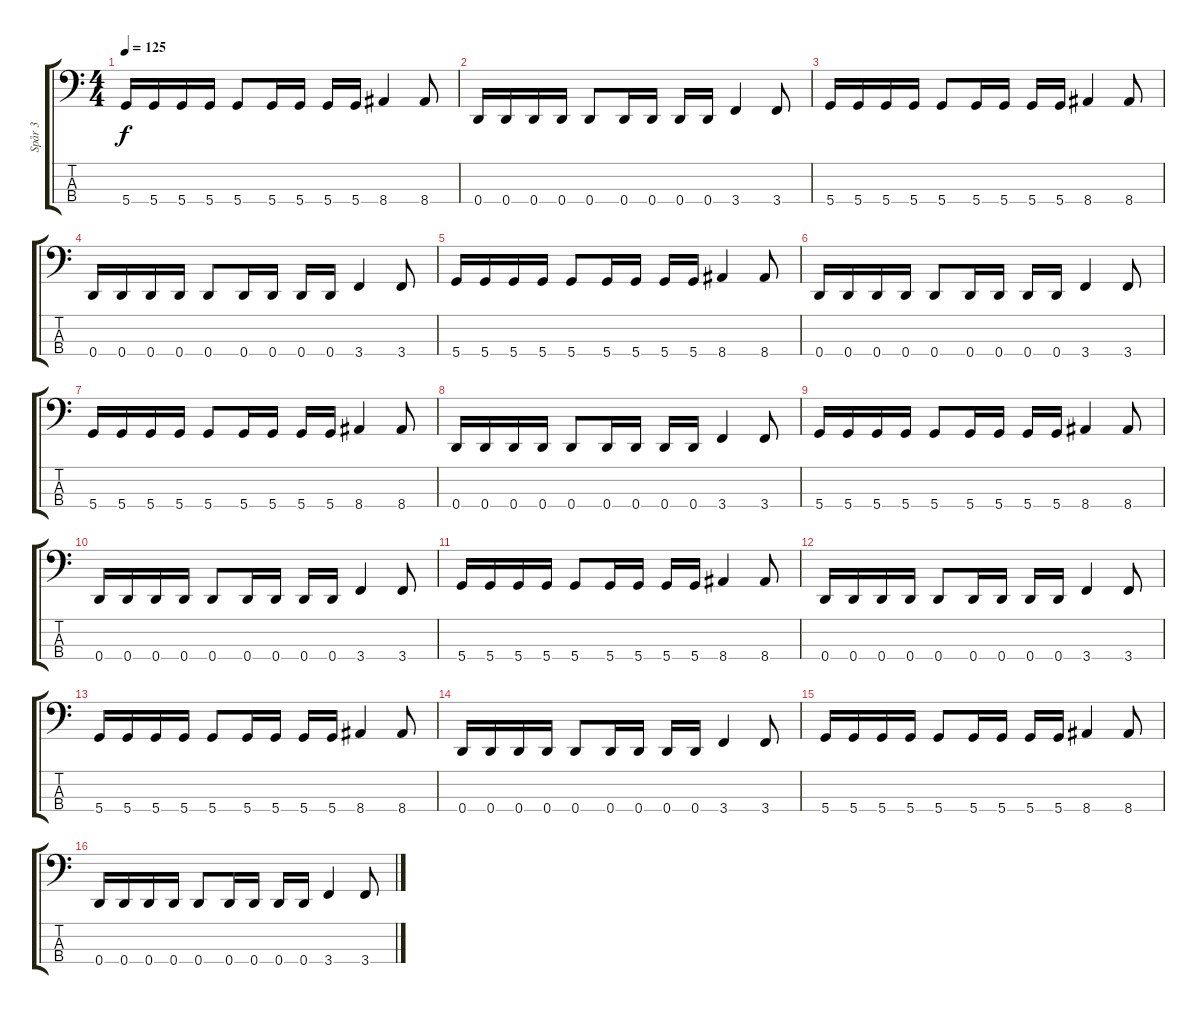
\track ("Spår 3" "Spår 3") {instrument electricbassfinger}
\staff {score tabs}
\tuning (G2 D2 A1 D1) {hide}
\ts (4 4)
\tempo 125
\clef f4
\ks c
5.4.16{dy f} 5.4.16 5.4.16 5.4.16 5.4.8 5.4.16 5.4.16 5.4.16 5.4.16 8.4.4 8.4.8 |
0.4.16 0.4.16 0.4.16 0.4.16 0.4.8 0.4.16 0.4.16 0.4.16 0.4.16 3.4.4 3.4.8 |
5.4.16 5.4.16 5.4.16 5.4.16 5.4.8 5.4.16 5.4.16 5.4.16 5.4.16 8.4.4 8.4.8 |
0.4.16 0.4.16 0.4.16 0.4.16 0.4.8 0.4.16 0.4.16 0.4.16 0.4.16 3.4.4 3.4.8 |
5.4.16 5.4.16 5.4.16 5.4.16 5.4.8 5.4.16 5.4.16 5.4.16 5.4.16 8.4.4 8.4.8 |
0.4.16 0.4.16 0.4.16 0.4.16 0.4.8 0.4.16 0.4.16 0.4.16 0.4.16 3.4.4 3.4.8 |
5.4.16 5.4.16 5.4.16 5.4.16 5.4.8 5.4.16 5.4.16 5.4.16 5.4.16 8.4.4 8.4.8 |
0.4.16 0.4.16 0.4.16 0.4.16 0.4.8 0.4.16 0.4.16 0.4.16 0.4.16 3.4.4 3.4.8 |
5.4.16 5.4.16 5.4.16 5.4.16 5.4.8 5.4.16 5.4.16 5.4.16 5.4.16 8.4.4 8.4.8 |
0.4.16 0.4.16 0.4.16 0.4.16 0.4.8 0.4.16 0.4.16 0.4.16 0.4.16 3.4.4 3.4.8 |
5.4.16 5.4.16 5.4.16 5.4.16 5.4.8 5.4.16 5.4.16 5.4.16 5.4.16 8.4.4 8.4.8 |
0.4.16 0.4.16 0.4.16 0.4.16 0.4.8 0.4.16 0.4.16 0.4.16 0.4.16 3.4.4 3.4.8 |
5.4.16 5.4.16 5.4.16 5.4.16 5.4.8 5.4.16 5.4.16 5.4.16 5.4.16 8.4.4 8.4.8 |
0.4.16 0.4.16 0.4.16 0.4.16 0.4.8 0.4.16 0.4.16 0.4.16 0.4.16 3.4.4 3.4.8 |
5.4.16 5.4.16 5.4.16 5.4.16 5.4.8 5.4.16 5.4.16 5.4.16 5.4.16 8.4.4 8.4.8 |
0.4.16 0.4.16 0.4.16 0.4.16 0.4.8 0.4.16 0.4.16 0.4.16 0.4.16 3.4.4 3.4.8
